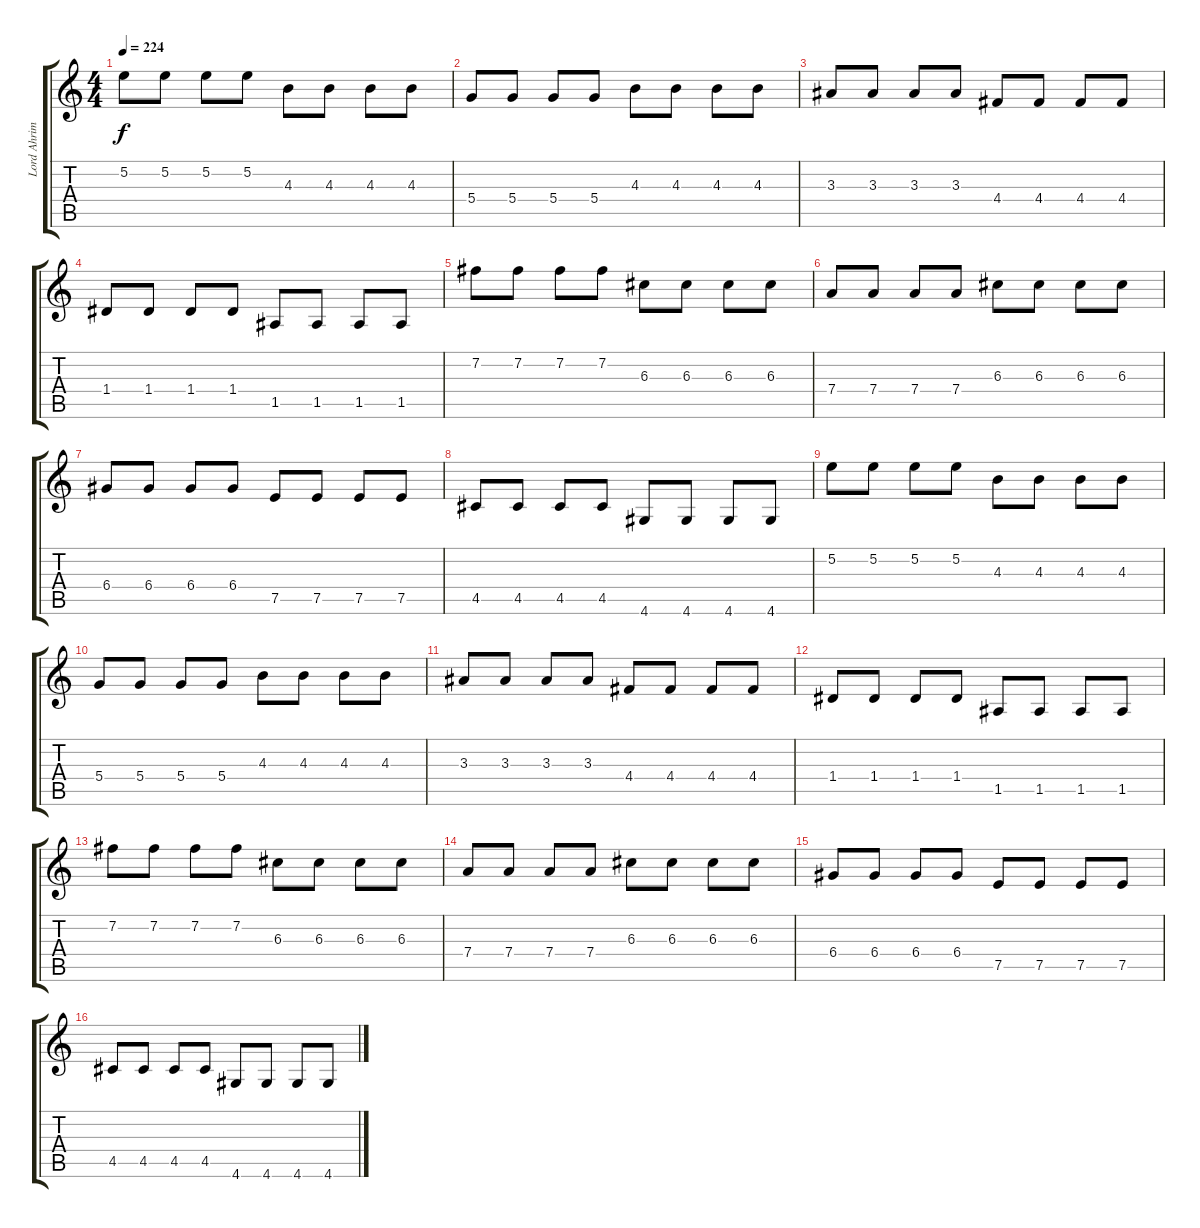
\track ("Lord Ahriman" "Lord Ahrim") {instrument overdrivenguitar}
\staff {score tabs}
\tuning (E4 B3 G3 D3 A2 E2) {hide}
\ts (4 4)
\tempo 224
\clef g2
\ks c
5.2.8{dy f} 5.2.8 5.2.8 5.2.8 4.3.8 4.3.8 4.3.8 4.3.8 |
5.4.8 5.4.8 5.4.8 5.4.8 4.3.8 4.3.8 4.3.8 4.3.8 |
3.3.8 3.3.8 3.3.8 3.3.8 4.4.8 4.4.8 4.4.8 4.4.8 |
1.4.8 1.4.8 1.4.8 1.4.8 1.5.8 1.5.8 1.5.8 1.5.8 |
7.2.8 7.2.8 7.2.8 7.2.8 6.3.8 6.3.8 6.3.8 6.3.8 |
7.4.8 7.4.8 7.4.8 7.4.8 6.3.8 6.3.8 6.3.8 6.3.8 |
6.4.8 6.4.8 6.4.8 6.4.8 7.5.8 7.5.8 7.5.8 7.5.8 |
4.5.8 4.5.8 4.5.8 4.5.8 4.6.8 4.6.8 4.6.8 4.6.8 |
5.2.8 5.2.8 5.2.8 5.2.8 4.3.8 4.3.8 4.3.8 4.3.8 |
5.4.8 5.4.8 5.4.8 5.4.8 4.3.8 4.3.8 4.3.8 4.3.8 |
3.3.8 3.3.8 3.3.8 3.3.8 4.4.8 4.4.8 4.4.8 4.4.8 |
1.4.8 1.4.8 1.4.8 1.4.8 1.5.8 1.5.8 1.5.8 1.5.8 |
7.2.8 7.2.8 7.2.8 7.2.8 6.3.8 6.3.8 6.3.8 6.3.8 |
7.4.8 7.4.8 7.4.8 7.4.8 6.3.8 6.3.8 6.3.8 6.3.8 |
6.4.8 6.4.8 6.4.8 6.4.8 7.5.8 7.5.8 7.5.8 7.5.8 |
4.5.8 4.5.8 4.5.8 4.5.8 4.6.8 4.6.8 4.6.8 4.6.8
